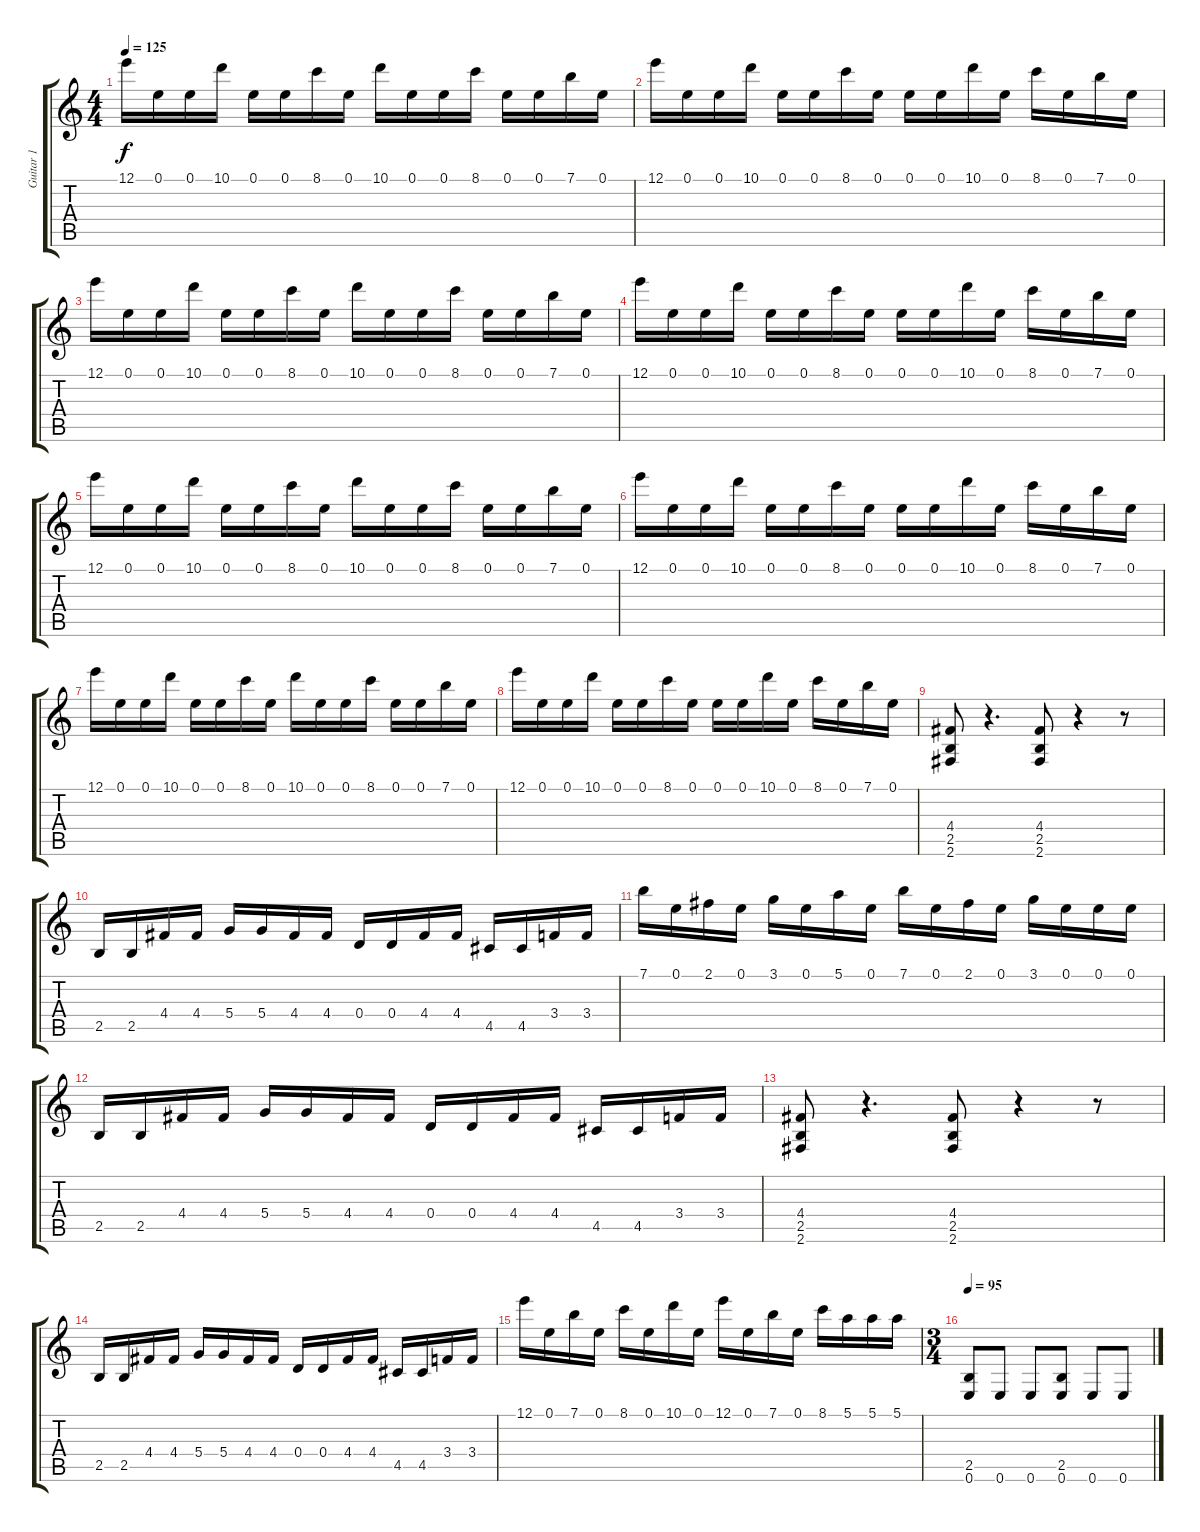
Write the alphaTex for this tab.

\track ("Guitar 1" "Guitar 1") {instrument distortionguitar}
\staff {score tabs}
\tuning (E4 B3 G3 D3 A2 E2) {hide}
\ts (4 4)
\tempo 125
\clef g2
\ks c
12.1.16{dy f} 0.1.16 0.1.16 10.1.16 0.1.16 0.1.16 8.1.16 0.1.16 10.1.16 0.1.16 0.1.16 8.1.16 0.1.16 0.1.16 7.1.16 0.1.16 |
12.1.16 0.1.16 0.1.16 10.1.16 0.1.16 0.1.16 8.1.16 0.1.16 0.1.16 0.1.16 10.1.16 0.1.16 8.1.16 0.1.16 7.1.16 0.1.16 |
12.1.16 0.1.16 0.1.16 10.1.16 0.1.16 0.1.16 8.1.16 0.1.16 10.1.16 0.1.16 0.1.16 8.1.16 0.1.16 0.1.16 7.1.16 0.1.16 |
12.1.16 0.1.16 0.1.16 10.1.16 0.1.16 0.1.16 8.1.16 0.1.16 0.1.16 0.1.16 10.1.16 0.1.16 8.1.16 0.1.16 7.1.16 0.1.16 |
12.1.16 0.1.16 0.1.16 10.1.16 0.1.16 0.1.16 8.1.16 0.1.16 10.1.16 0.1.16 0.1.16 8.1.16 0.1.16 0.1.16 7.1.16 0.1.16 |
12.1.16 0.1.16 0.1.16 10.1.16 0.1.16 0.1.16 8.1.16 0.1.16 0.1.16 0.1.16 10.1.16 0.1.16 8.1.16 0.1.16 7.1.16 0.1.16 |
12.1.16 0.1.16 0.1.16 10.1.16 0.1.16 0.1.16 8.1.16 0.1.16 10.1.16 0.1.16 0.1.16 8.1.16 0.1.16 0.1.16 7.1.16 0.1.16 |
12.1.16 0.1.16 0.1.16 10.1.16 0.1.16 0.1.16 8.1.16 0.1.16 0.1.16 0.1.16 10.1.16 0.1.16 8.1.16 0.1.16 7.1.16 0.1.16 |
(4.4 2.5 2.6).8 r.4{d} (4.4 2.5 2.6).8 r.4 r.8 |
2.5.16 2.5.16 4.4.16 4.4.16 5.4.16 5.4.16 4.4.16 4.4.16 0.4.16 0.4.16 4.4.16 4.4.16 4.5.16 4.5.16 3.4.16 3.4.16 |
7.1.16 0.1.16 2.1.16 0.1.16 3.1.16 0.1.16 5.1.16 0.1.16 7.1.16 0.1.16 2.1.16 0.1.16 3.1.16 0.1.16 0.1.16 0.1.16 |
2.5.16 2.5.16 4.4.16 4.4.16 5.4.16 5.4.16 4.4.16 4.4.16 0.4.16 0.4.16 4.4.16 4.4.16 4.5.16 4.5.16 3.4.16 3.4.16 |
(4.4 2.5 2.6).8 r.4{d} (4.4 2.5 2.6).8 r.4 r.8 |
2.5.16 2.5.16 4.4.16 4.4.16 5.4.16 5.4.16 4.4.16 4.4.16 0.4.16 0.4.16 4.4.16 4.4.16 4.5.16 4.5.16 3.4.16 3.4.16 |
12.1.16 0.1.16 7.1.16 0.1.16 8.1.16 0.1.16 10.1.16 0.1.16 12.1.16 0.1.16 7.1.16 0.1.16 8.1.16 5.1.16 5.1.16 5.1.16 |
\ts (3 4)
\tempo 95
(2.5 0.6).8 0.6.8 0.6.8 (2.5 0.6).8 0.6.8 0.6.8
